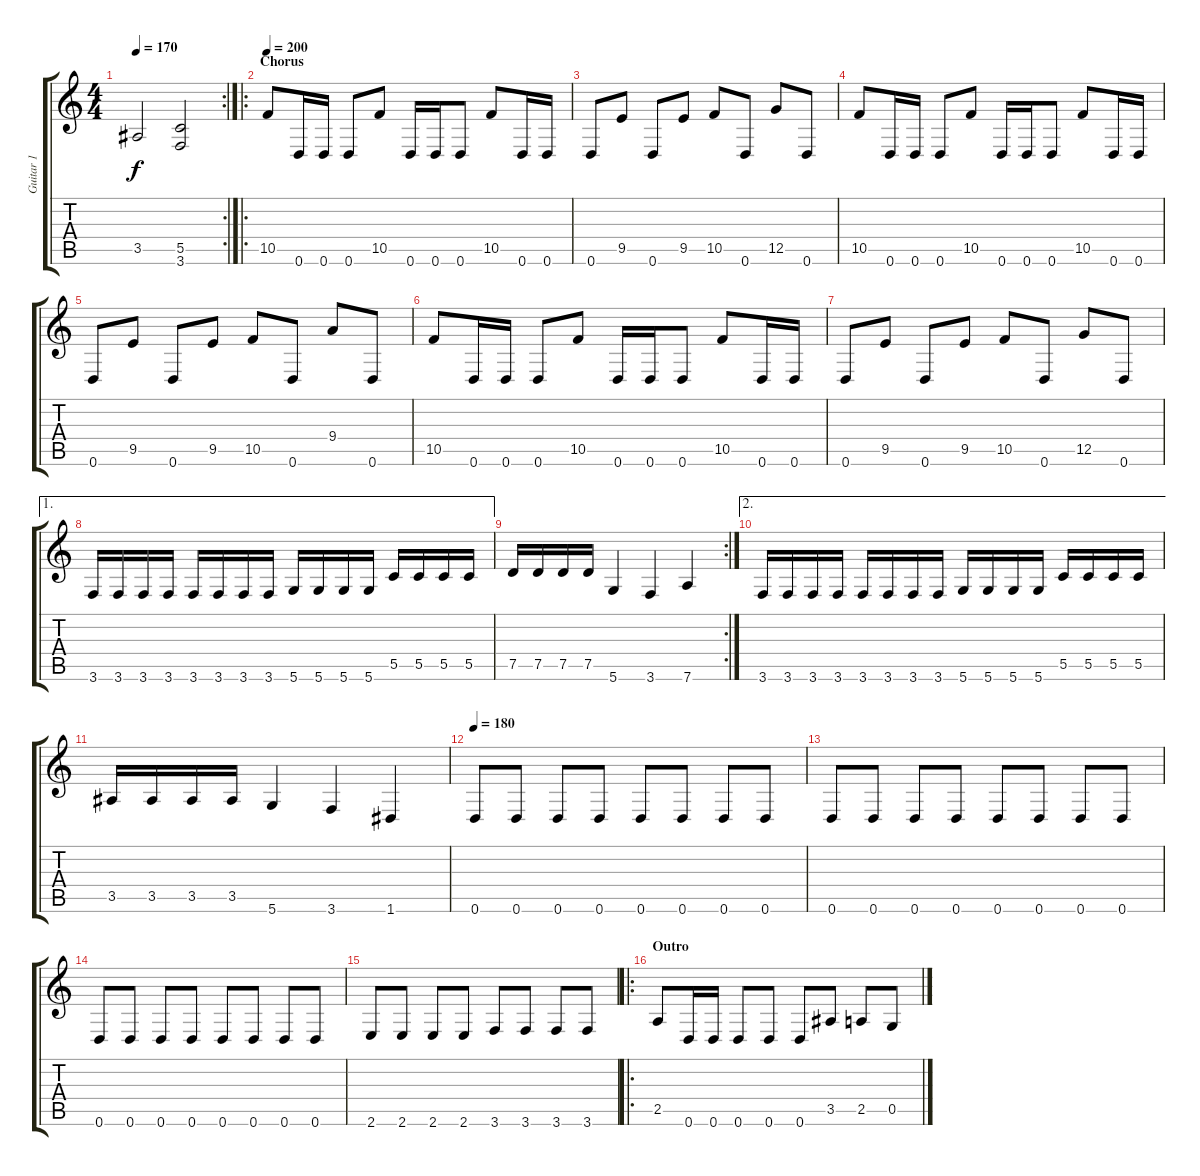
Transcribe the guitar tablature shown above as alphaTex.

\track ("Guitar 1" "Guitar 1") {instrument distortionguitar}
\staff {score tabs}
\tuning (D4 A3 F3 C3 G2 D2) {hide}
\rc 2
\ts (4 4)
\tempo 170
\clef g2
\ks c
3.5{t}.2{dy f} (5.5 3.6).2 |
\ro
\section ("" "Chorus")
\tempo 200
10.5.8 0.6.16 0.6.16 0.6.8 10.5.8 0.6.16 0.6.16 0.6.8 10.5.8 0.6.16 0.6.16 |
0.6.8 9.5.8 0.6.8 9.5.8 10.5.8 0.6.8 12.5.8 0.6.8 |
10.5.8 0.6.16 0.6.16 0.6.8 10.5.8 0.6.16 0.6.16 0.6.8 10.5.8 0.6.16 0.6.16 |
0.6.8 9.5.8 0.6.8 9.5.8 10.5.8 0.6.8 9.4.8 0.6.8 |
10.5.8 0.6.16 0.6.16 0.6.8 10.5.8 0.6.16 0.6.16 0.6.8 10.5.8 0.6.16 0.6.16 |
0.6.8 9.5.8 0.6.8 9.5.8 10.5.8 0.6.8 12.5.8 0.6.8 |
\ae 1
3.6.16 3.6.16 3.6.16 3.6.16 3.6.16 3.6.16 3.6.16 3.6.16 5.6.16 5.6.16 5.6.16 5.6.16 5.5.16 5.5.16 5.5.16 5.5.16 |
\rc 2
7.5.16 7.5.16 7.5.16 7.5.16 5.6.4 3.6.4 7.6.4 |
\ae 2
3.6.16 3.6.16 3.6.16 3.6.16 3.6.16 3.6.16 3.6.16 3.6.16 5.6.16 5.6.16 5.6.16 5.6.16 5.5.16 5.5.16 5.5.16 5.5.16 |
3.5.16 3.5.16 3.5.16 3.5.16 5.6.4 3.6.4 1.6.4 |
\tempo 180
0.6.8 0.6.8 0.6.8 0.6.8 0.6.8 0.6.8 0.6.8 0.6.8 |
0.6.8 0.6.8 0.6.8 0.6.8 0.6.8 0.6.8 0.6.8 0.6.8 |
0.6.8 0.6.8 0.6.8 0.6.8 0.6.8 0.6.8 0.6.8 0.6.8 |
2.6.8 2.6.8 2.6.8 2.6.8 3.6.8 3.6.8 3.6.8 3.6.8 |
\ro
\section ("" "Outro")
2.5.8 0.6.16 0.6.16 0.6.8 0.6.8 0.6.8 3.5.8 2.5.8 0.5.8
